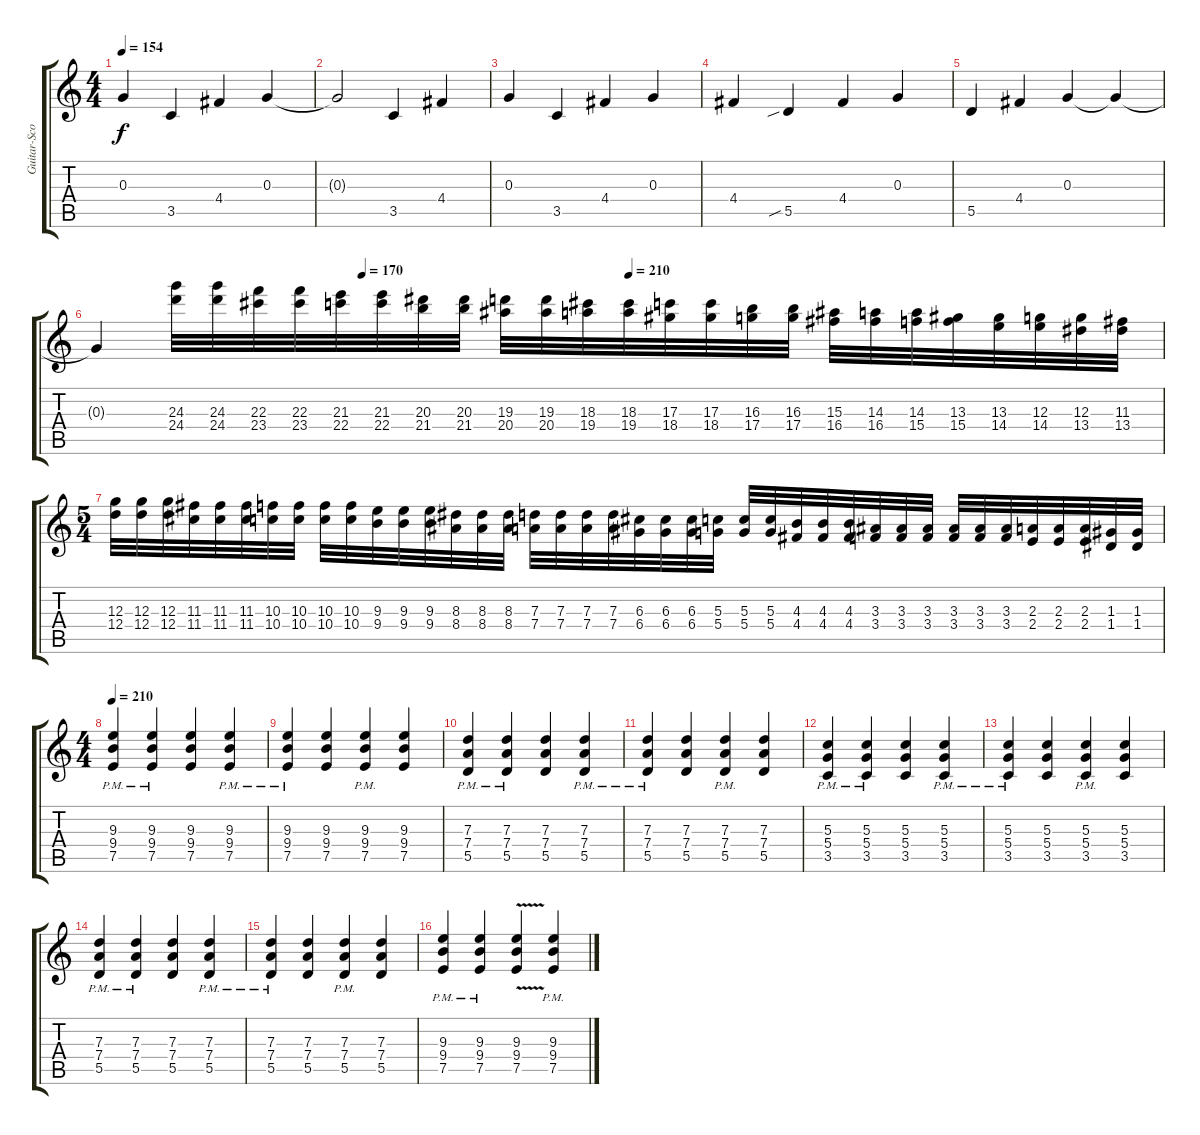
\track ("Guitar-Scott Gross" "Guitar-Sco") {instrument distortionguitar}
\staff {score tabs}
\tuning (E4 B3 G3 D3 A2 E2) {hide}
\ts (4 4)
\tempo 154
\clef g2
\ks c
0.3.4{dy f} 3.5.4 4.4.4 0.3.4 |
0.3{t}.2 3.5.4 4.4.4 |
0.3.4 3.5.4 4.4.4 0.3.4 |
4.4.4 5.5{sib}.4 4.4.4 0.3.4 |
5.5.4 4.4.4 0.3.4 0.3{t}.4 |
\tempo (170 0.25)
\tempo (210 0.5)
0.3{t}.4 (24.3 24.4).32{instrument guitarfretnoise} (24.3 24.4).32 (22.3 23.4).32 (22.3 23.4).32 (21.3 22.4).32 (21.3 22.4).32 (20.3 21.4).32 (20.3 21.4).32 (19.3 20.4).32 (19.3 20.4).32 (18.3 19.4).32 (18.3 19.4).32 (17.3 18.4).32 (17.3 18.4).32 (16.3 17.4).32 (16.3 17.4).32 (15.3 16.4).32 (14.3 16.4).32 (14.3 15.4).32 (13.3 15.4).32 (13.3 14.4).32 (12.3 14.4).32 (12.3 13.4).32 (11.3 13.4).32 |
\ts (5 4)
(12.3 12.4).32 (12.3 12.4).32 (12.3 12.4).32 (11.3 11.4).32 (11.3 11.4).32 (11.3 11.4).32 (10.3 10.4).32 (10.3 10.4).32 (10.3 10.4).32 (10.3 10.4).32 (9.3 9.4).32 (9.3 9.4).32 (9.3 9.4).32 (8.3 8.4).32 (8.3 8.4).32 (8.3 8.4).32 (7.3 7.4).32 (7.3 7.4).32 (7.3 7.4).32 (7.3 7.4).32 (6.3 6.4).32 (6.3 6.4).32 (6.3 6.4).32 (5.3 5.4).32 (5.3 5.4).32 (5.3 5.4).32 (4.3 4.4).32 (4.3 4.4).32 (4.3 4.4).32 (3.3 3.4).32 (3.3 3.4).32 (3.3 3.4).32 (3.3 3.4).32 (3.3 3.4).32 (3.3 3.4).32 (2.3 2.4).32 (2.3 2.4).32 (2.3 2.4).32 (1.3 1.4).32 (1.3 1.4).32 |
\ts (4 4)
\tempo 210
(9.3{pm} 9.4{pm} 7.5{pm}).4{instrument distortionguitar} (9.3{pm} 9.4{pm} 7.5{pm}).4 (9.3 9.4 7.5).4 (9.3{pm} 9.4{pm} 7.5{pm}).4 |
(9.3{pm} 9.4{pm} 7.5{pm}).4 (9.3 9.4 7.5).4 (9.3{pm} 9.4{pm} 7.5{pm}).4 (9.3 9.4 7.5).4 |
(7.3{pm} 7.4{pm} 5.5{pm}).4 (7.3{pm} 7.4{pm} 5.5{pm}).4 (7.3 7.4 5.5).4 (7.3{pm} 7.4{pm} 5.5{pm}).4 |
(7.3{pm} 7.4{pm} 5.5{pm}).4 (7.3 7.4 5.5).4 (7.3{pm} 7.4{pm} 5.5{pm}).4 (7.3 7.4 5.5).4 |
(5.3{pm} 5.4{pm} 3.5{pm}).4 (5.3{pm} 5.4{pm} 3.5{pm}).4 (5.3 5.4 3.5).4 (5.3{pm} 5.4{pm} 3.5{pm}).4 |
(5.3{pm} 5.4{pm} 3.5{pm}).4 (5.3 5.4 3.5).4 (5.3{pm} 5.4{pm} 3.5{pm}).4 (5.3 5.4 3.5).4 |
(7.3{pm} 7.4{pm} 5.5{pm}).4 (7.3{pm} 7.4{pm} 5.5{pm}).4 (7.3 7.4 5.5).4 (7.3{pm} 7.4{pm} 5.5{pm}).4 |
(7.3{pm} 7.4{pm} 5.5{pm}).4 (7.3 7.4 5.5).4 (7.3{pm} 7.4{pm} 5.5{pm}).4 (7.3 7.4 5.5).4 |
(9.3{pm} 9.4{pm} 7.5{pm}).4 (9.3{pm} 9.4{pm} 7.5{pm}).4 (9.3{v} 9.4 7.5).4 (9.3{pm} 9.4{pm} 7.5{pm}).4
